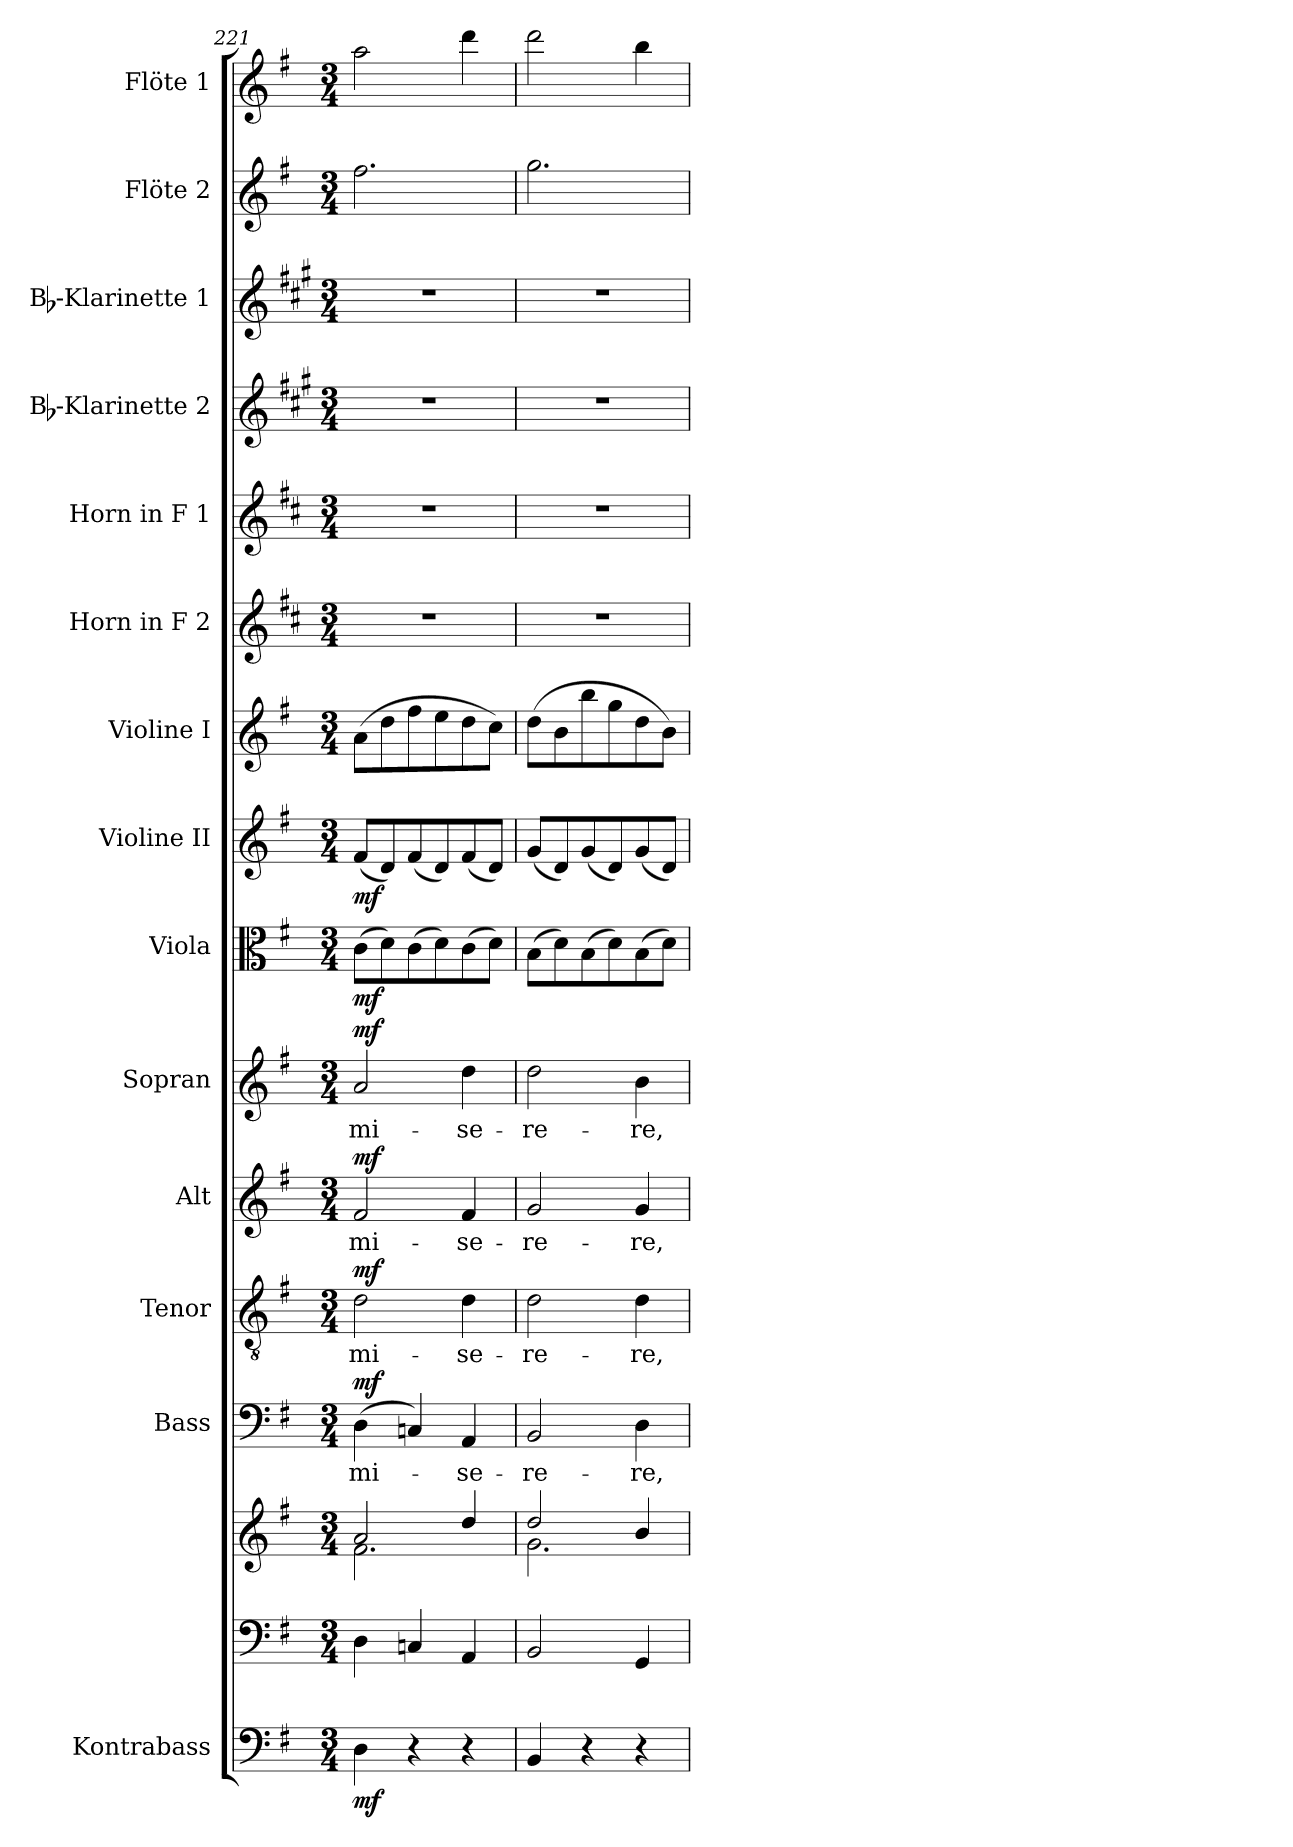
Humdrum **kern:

**kern	**dynam	**kern	**kern	**kern	**text	**dynam	**kern	**text	**dynam	**kern	**text	**dynam	**kern	**text	**dynam	**kern	**dynam	**kern	**dynam	**kern	**kern	**kern	**kern	**kern	**kern	**kern
*part15	*part15	*part14	*part14	*part13	*part13	*part13	*part12	*part12	*part12	*part11	*part11	*part11	*part10	*part10	*part10	*part9	*part9	*part8	*part8	*part7	*part6	*part5	*part4	*part3	*part2	*part1
*staff16	*staff16	*staff15	*staff14	*staff13	*staff13	*staff13	*staff12	*staff12	*staff12	*staff11	*staff11	*staff11	*staff10	*staff10	*staff10	*staff9	*staff9	*staff8	*staff8	*staff7	*staff6	*staff5	*staff4	*staff3	*staff2	*staff1
*I"Kontrabass	*	*	*	*I"Bass	*	*	*I"Tenor	*	*	*I"Alt	*	*	*I"Sopran	*	*	*I"Viola	*	*I"Violine II	*	*I"Violine I	*I"Horn in F 2	*I"Horn in F 1	*I"Bb-Klarinette 2	*I"Bb-Klarinette 1	*I"Flöte 2	*I"Flöte 1
*I'Kb.	*	*	*	*I'B.	*	*	*I'T.	*	*	*I'A.	*	*	*I'S.	*	*	*I'Vla.	*	*I'Vl. II	*	*I'Vl. I	*I'Horn 2	*I'Horn 1	*I'Bb Kl. 2	*I'Bb Kl. 1	*I'Fl. 2	*I'Fl. 1
*clefF4	*	*clefF4	*clefG2	*clefF4	*	*	*clefGv2	*	*	*clefG2	*	*	*clefG2	*	*	*clefC3	*	*clefG2	*	*clefG2	*clefG2	*clefG2	*clefG2	*clefG2	*clefG2	*clefG2
*ITrd7c12	*	*	*	*	*	*	*	*	*	*	*	*	*	*	*	*	*	*	*	*	*ITrd4c7	*ITrd4c7	*ITrd1c2	*ITrd1c2	*	*
*k[f#]	*	*k[f#]	*k[f#]	*k[f#]	*	*	*k[f#]	*	*	*k[f#]	*	*	*k[f#]	*	*	*k[f#]	*	*k[f#]	*	*k[f#]	*k[f#]	*k[f#]	*k[f#]	*k[f#]	*k[f#]	*k[f#]
*G:	*	*G:	*G:	*G:	*	*	*G:	*	*	*G:	*	*	*G:	*	*	*G:	*	*G:	*	*G:	*G:	*G:	*G:	*G:	*G:	*G:
*M3/4	*	*M3/4	*M3/4	*M3/4	*	*	*M3/4	*	*	*M3/4	*	*	*M3/4	*	*	*M3/4	*	*M3/4	*	*M3/4	*M3/4	*M3/4	*M3/4	*M3/4	*M3/4	*M3/4
=221	=221	=221	=221	=221	=221	=221	=221	=221	=221	=221	=221	=221	=221	=221	=221	=221	=221	=221	=221	=221	=221	=221	=221	=221	=221	=221
*	*	*	*^	*	*	*	*	*	*	*	*	*	*	*	*	*	*	*	*	*	*	*	*	*	*	*
!	!LO:DY:b	!	!	!	!	!LO:LY:b	!LO:DY:a	!	!LO:LY:b	!LO:DY:a	!	!LO:LY:b	!LO:DY:a	!	!LO:LY:b	!LO:DY:a	!	!LO:DY:b	!	!LO:DY:b	!	!	!	!	!	!	!
4DD\	mf	4D\	2a/	2.f#\	(>4D\	mi-	mf	2d\	mi-	mf	2f#/	mi-	mf	2a/	mi-	mf	(>8c\L	mf	(<8f#/L	mf	(>8a\L	2.r	2.r	2.r	2.r	2.ff#\	2aa\
.	.	.	.	.	.	.	.	.	.	.	.	.	.	.	.	.	8d\)	.	8d/)	.	8dd\	.	.	.	.	.	.
4r	.	4Cn/	.	.	4Cn/)	.	.	.	.	.	.	.	.	.	.	.	(>8c\	.	(<8f#/	.	8ff#\	.	.	.	.	.	.
.	.	.	.	.	.	.	.	.	.	.	.	.	.	.	.	.	8d\)	.	8d/)	.	8ee\	.	.	.	.	.	.
!	!	!	!	!	!	!LO:LY:b	!	!	!LO:LY:b	!	!	!LO:LY:b	!	!	!LO:LY:b	!	!	!	!	!	!	!	!	!	!	!	!
4r	.	4AA/	4dd/	.	4AA/	-se-	.	4d\	-se-	.	4f#/	-se-	.	4dd\	-se-	.	(>8c\	.	(<8f#/	.	8dd\	.	.	.	.	.	4ddd\
.	.	.	.	.	.	.	.	.	.	.	.	.	.	.	.	.	8d\J)	.	8d/J)	.	8cc\J)	.	.	.	.	.	.
=222	=222	=222	=222	=222	=222	=222	=222	=222	=222	=222	=222	=222	=222	=222	=222	=222	=222	=222	=222	=222	=222	=222	=222	=222	=222	=222	=222
!	!	!	!	!	!	!LO:LY:b	!	!	!LO:LY:b	!	!	!LO:LY:b	!	!	!LO:LY:b	!	!	!	!	!	!	!	!	!	!	!	!
4BBB/	.	2BB/	2dd/	2.g\	2BB/	-re-	.	2d\	-re-	.	2g/	-re-	.	2dd\	-re-	.	(>8B\L	.	(<8g/L	.	(>8dd\L	2.r	2.r	2.r	2.r	2.gg\	2ddd\
.	.	.	.	.	.	.	.	.	.	.	.	.	.	.	.	.	8d\)	.	8d/)	.	8b\	.	.	.	.	.	.
4r	.	.	.	.	.	.	.	.	.	.	.	.	.	.	.	.	(>8B\	.	(<8g/	.	8bb\	.	.	.	.	.	.
.	.	.	.	.	.	.	.	.	.	.	.	.	.	.	.	.	8d\)	.	8d/)	.	8gg\	.	.	.	.	.	.
!	!	!	!	!	!	!LO:LY:b	!	!	!LO:LY:b	!	!	!LO:LY:b	!	!	!LO:LY:b	!	!	!	!	!	!	!	!	!	!	!	!
4r	.	4GG/	4b/	.	4D\	-re,	.	4d\	-re,	.	4g/	-re,	.	4b\	-re,	.	(>8B\	.	(<8g/	.	8dd\	.	.	.	.	.	4bb\
.	.	.	.	.	.	.	.	.	.	.	.	.	.	.	.	.	8d\J)	.	8d/J)	.	8b\J)	.	.	.	.	.	.
*	*	*	*v	*v	*	*	*	*	*	*	*	*	*	*	*	*	*	*	*	*	*	*	*	*	*	*	*
=	=	=	=	=	=	=	=	=	=	=	=	=	=	=	=	=	=	=	=	=	=	=	=	=	=	=
*-	*-	*-	*-	*-	*-	*-	*-	*-	*-	*-	*-	*-	*-	*-	*-	*-	*-	*-	*-	*-	*-	*-	*-	*-	*-	*-
